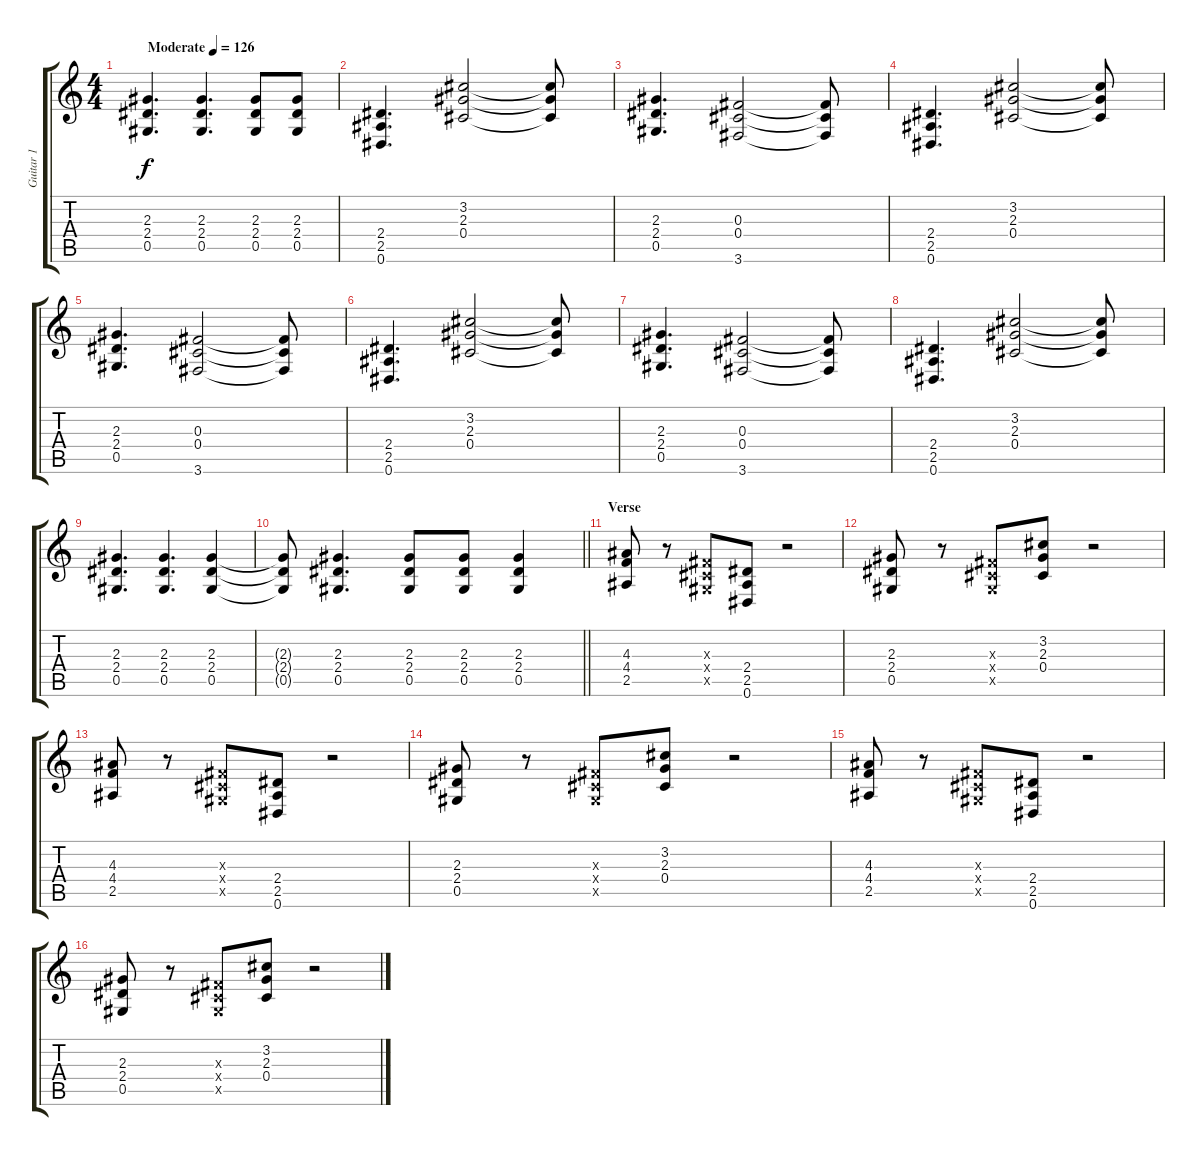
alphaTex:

\track ("Guitar 1" "Guitar 1") {instrument overdrivenguitar}
\staff {score tabs}
\tuning (Eb4 Bb3 Gb3 Db3 Ab2 Eb2) {hide}
\ts (4 4)
\tempo (126 "Moderate")
\clef g2
\ks c
(2.3 2.4 0.5).4{d dy f instrument overdrivenguitar} (2.3 2.4 0.5).4{d} (2.3 2.4 0.5).8 (2.3 2.4 0.5).8 |
(2.4 2.5 0.6).4{d} (3.2 2.3 0.4).2 (3.2{t} 2.3{t} 0.4{t}).8 |
(2.3 2.4 0.5).4{d} (0.3 0.4 3.6).2 (0.3{t} 0.4{t} 3.6{t}).8 |
(2.4 2.5 0.6).4{d} (3.2 2.3 0.4).2 (3.2{t} 2.3{t} 0.4{t}).8 |
(2.3 2.4 0.5).4{d} (0.3 0.4 3.6).2 (0.3{t} 0.4{t} 3.6{t}).8 |
(2.4 2.5 0.6).4{d} (3.2 2.3 0.4).2 (3.2{t} 2.3{t} 0.4{t}).8 |
(2.3 2.4 0.5).4{d} (0.3 0.4 3.6).2 (0.3{t} 0.4{t} 3.6{t}).8 |
(2.4 2.5 0.6).4{d} (3.2 2.3 0.4).2 (3.2{t} 2.3{t} 0.4{t}).8 |
(2.3 2.4 0.5).4{d} (2.3 2.4 0.5).4{d} (2.3 2.4 0.5).4 |
\barLineRight lightlight
(2.3{t} 2.4{t} 0.5{t}).8 (2.3 2.4 0.5).4{d} (2.3 2.4 0.5).8 (2.3 2.4 0.5).8 (2.3 2.4 0.5).4 |
\section ("" "Verse")
(4.3 4.4 2.5).8 r.8 (0.3{x} 0.4{x} 0.5{x}).8 (2.4 2.5 0.6).8 r.2 |
(2.3 2.4 0.5).8 r.8 (0.3{x} 0.4{x} 0.5{x}).8 (3.2 2.3 0.4).8 r.2 |
(4.3 4.4 2.5).8 r.8 (0.3{x} 0.4{x} 0.5{x}).8 (2.4 2.5 0.6).8 r.2 |
(2.3 2.4 0.5).8 r.8 (0.3{x} 0.4{x} 0.5{x}).8 (3.2 2.3 0.4).8 r.2 |
(4.3 4.4 2.5).8 r.8 (0.3{x} 0.4{x} 0.5{x}).8 (2.4 2.5 0.6).8 r.2 |
(2.3 2.4 0.5).8 r.8 (0.3{x} 0.4{x} 0.5{x}).8 (3.2 2.3 0.4).8 r.2
